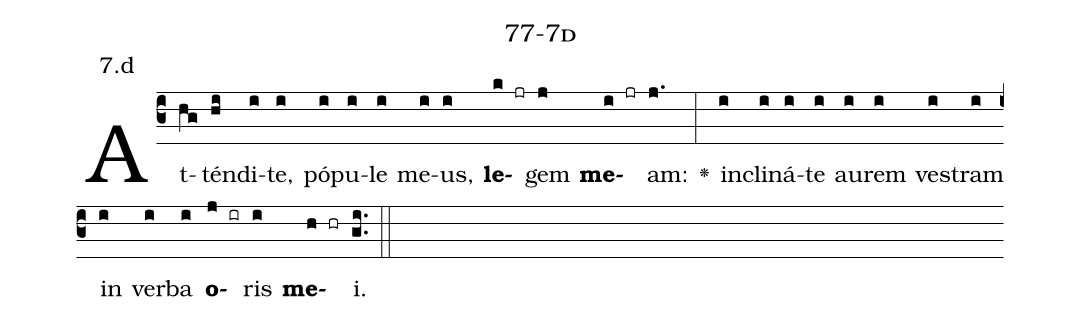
name: 77-7d;
annotation: 7.d;
%%
(c3)At(hg)tén(hi)di(i)te,(i) pó(i)pu(i)le(i) me(i)us,(i) <b>le</b>(k jr)gem(j) <b>me</b>(i jr)am:(j.) <v>\greheightstar</v>(:) in(i)cli(i)ná(i)te(i) au(i)rem(i) ves(i)tram(i) in(i) ver(i)ba(i) <b>o</b>(j ir)ris(i) <b>me</b>(h hr)i.(gi..) (::)


%E(i) u(i) o(j) u(i) a(h) e.(gi..) (::)
